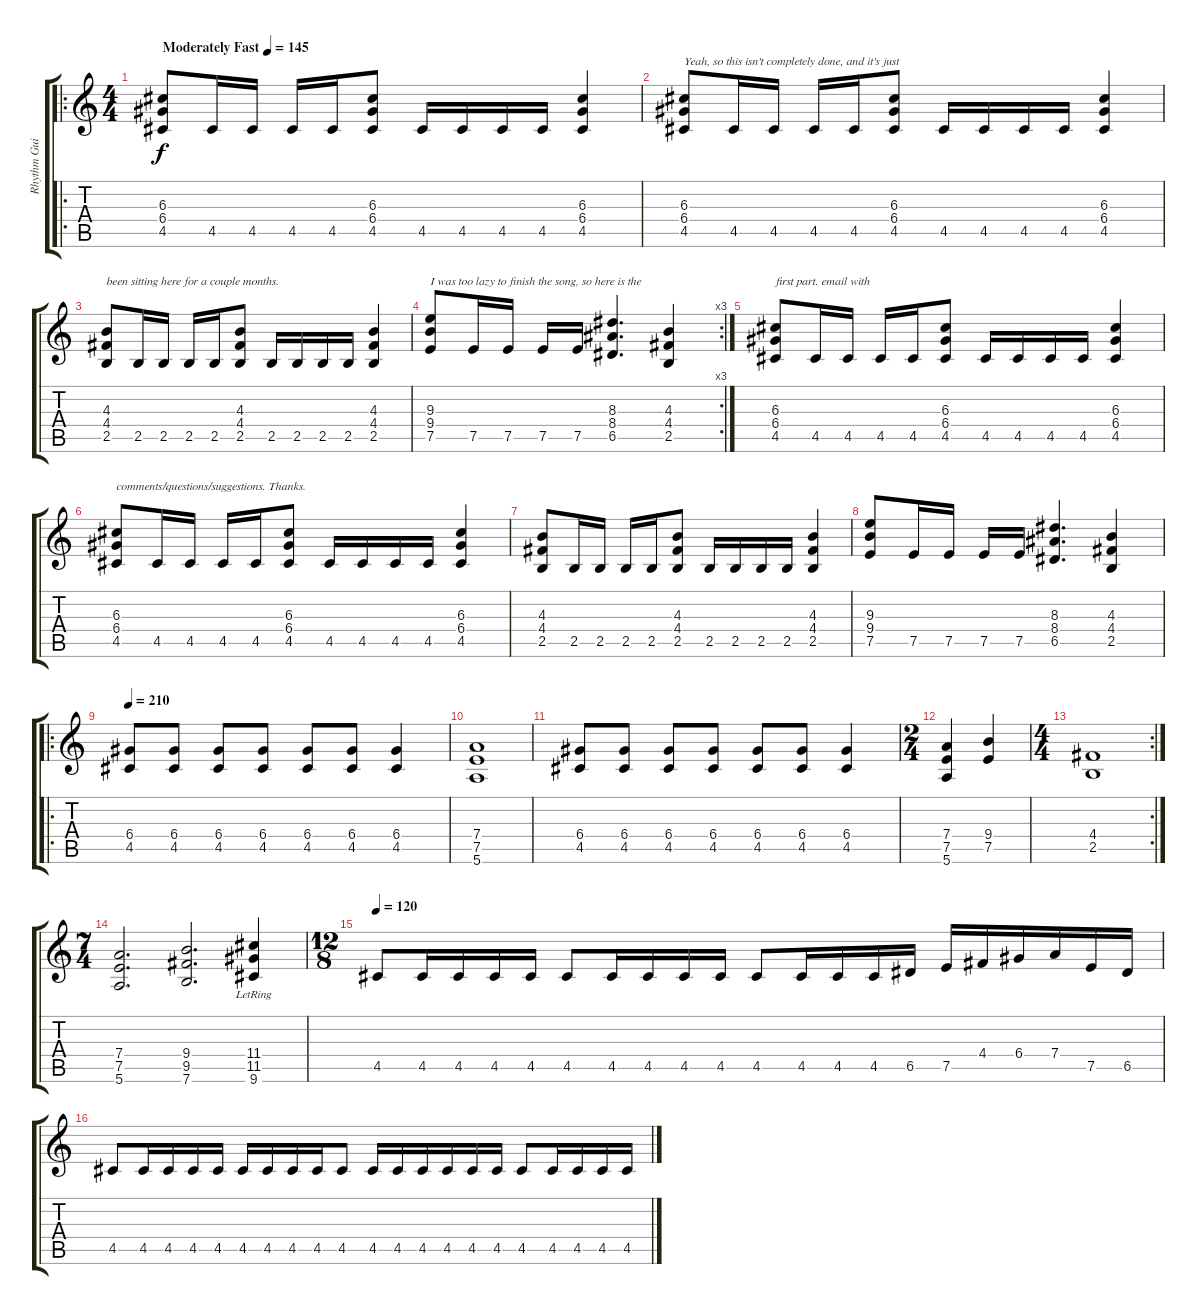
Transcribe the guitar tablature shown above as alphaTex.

\track ("Rhythm Guitar" "Rhythm Gui") {instrument distortionguitar}
\staff {score tabs}
\tuning (E4 B3 G3 D3 A2 E2) {hide}
\ro
\ts (4 4)
\tempo (145 "Moderately Fast")
\clef g2
\ks c
(6.3 6.4 4.5).8{dy f instrument distortionguitar} 4.5.16 4.5.16 4.5.16 4.5.16 (6.3 6.4 4.5).8 4.5.16 4.5.16 4.5.16 4.5.16 (6.3 6.4 4.5).4 |
(6.3 6.4 4.5).8{txt "Yeah, so this isn't completely done, and it's just"} 4.5.16 4.5.16 4.5.16 4.5.16 (6.3 6.4 4.5).8 4.5.16 4.5.16 4.5.16 4.5.16 (6.3 6.4 4.5).4 |
(4.3 4.4 2.5).8{txt "been sitting here for a couple months. "} 2.5.16 2.5.16 2.5.16 2.5.16 (4.3 4.4 2.5).8 2.5.16 2.5.16 2.5.16 2.5.16 (4.3 4.4 2.5).4 |
\rc 3
(9.3 9.4 7.5).8{txt "I was too lazy to finish the song, so here is the"} 7.5.16 7.5.16 7.5.16 7.5.16 (8.3 8.4 6.5).4{d} (4.3 4.4 2.5).4 |
(6.3 6.4 4.5).8{txt "first part. email with"} 4.5.16 4.5.16 4.5.16 4.5.16 (6.3 6.4 4.5).8 4.5.16 4.5.16 4.5.16 4.5.16 (6.3 6.4 4.5).4 |
(6.3 6.4 4.5).8{txt "comments/questions/suggestions. Thanks."} 4.5.16 4.5.16 4.5.16 4.5.16 (6.3 6.4 4.5).8 4.5.16 4.5.16 4.5.16 4.5.16 (6.3 6.4 4.5).4 |
(4.3 4.4 2.5).8 2.5.16 2.5.16 2.5.16 2.5.16 (4.3 4.4 2.5).8 2.5.16 2.5.16 2.5.16 2.5.16 (4.3 4.4 2.5).4 |
(9.3 9.4 7.5).8 7.5.16 7.5.16 7.5.16 7.5.16 (8.3 8.4 6.5).4{d} (4.3 4.4 2.5).4 |
\ro
\tempo 210
(6.4 4.5).8 (6.4 4.5).8 (6.4 4.5).8 (6.4 4.5).8 (6.4 4.5).8 (6.4 4.5).8 (6.4 4.5).4 |
(7.4 7.5 5.6).1 |
(6.4 4.5).8 (6.4 4.5).8 (6.4 4.5).8 (6.4 4.5).8 (6.4 4.5).8 (6.4 4.5).8 (6.4 4.5).4 |
\ts (2 4)
(7.4 7.5 5.6).4 (9.4 7.5).4 |
\rc 2
\ts (4 4)
(4.4 2.5).1 |
\ts (7 4)
(7.4 7.5 5.6).2{d} (9.4 9.5 7.6).2{d} (11.4 11.5{lr} 9.6).4 |
\ts (12 8)
\tempo 120
4.5.8 4.5.16 4.5.16 4.5.16 4.5.16 4.5.8 4.5.16 4.5.16 4.5.16 4.5.16 4.5.8 4.5.16 4.5.16 4.5.16 6.5.16 7.5.16 4.4.16 6.4.16 7.4.16 7.5.16 6.5.16 |
4.5.8 4.5.16 4.5.16 4.5.16 4.5.16 4.5.16 4.5.16 4.5.16 4.5.16 4.5.8 4.5.16 4.5.16 4.5.16 4.5.16 4.5.16 4.5.16 4.5.8 4.5.16 4.5.16 4.5.16 4.5.16
